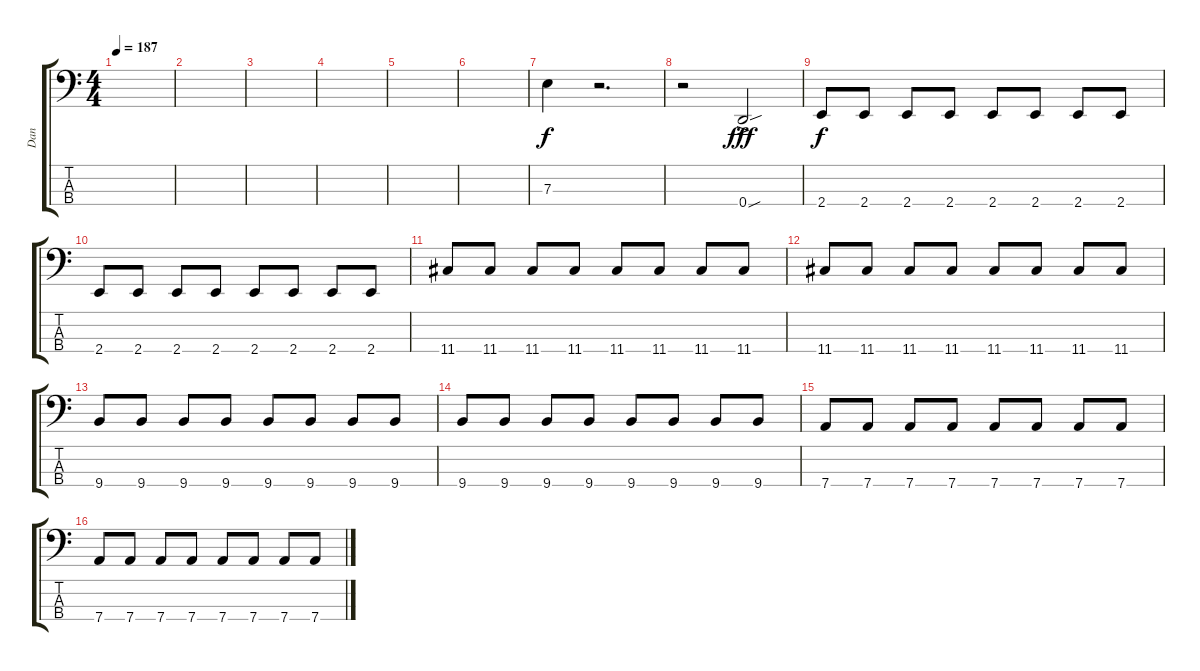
\track ("Dan" "Dan") {instrument electricbasspick}
\staff {score tabs}
\tuning (G2 D2 A1 D1) {hide}
\ts (4 4)
\tempo 187
\clef f4
\ks c
|
|
|
|
|
|
7.3.4 r.2{d} |
r.2 0.4{sou ac}.2{dy fff} |
2.4.8{dy f} 2.4.8 2.4.8 2.4.8 2.4.8 2.4.8 2.4.8 2.4.8 |
2.4.8 2.4.8 2.4.8 2.4.8 2.4.8 2.4.8 2.4.8 2.4.8 |
11.4.8 11.4.8 11.4.8 11.4.8 11.4.8 11.4.8 11.4.8 11.4.8 |
11.4.8 11.4.8 11.4.8 11.4.8 11.4.8 11.4.8 11.4.8 11.4.8 |
9.4.8 9.4.8 9.4.8 9.4.8 9.4.8 9.4.8 9.4.8 9.4.8 |
9.4.8 9.4.8 9.4.8 9.4.8 9.4.8 9.4.8 9.4.8 9.4.8 |
7.4.8 7.4.8 7.4.8 7.4.8 7.4.8 7.4.8 7.4.8 7.4.8 |
7.4.8 7.4.8 7.4.8 7.4.8 7.4.8 7.4.8 7.4.8 7.4.8
